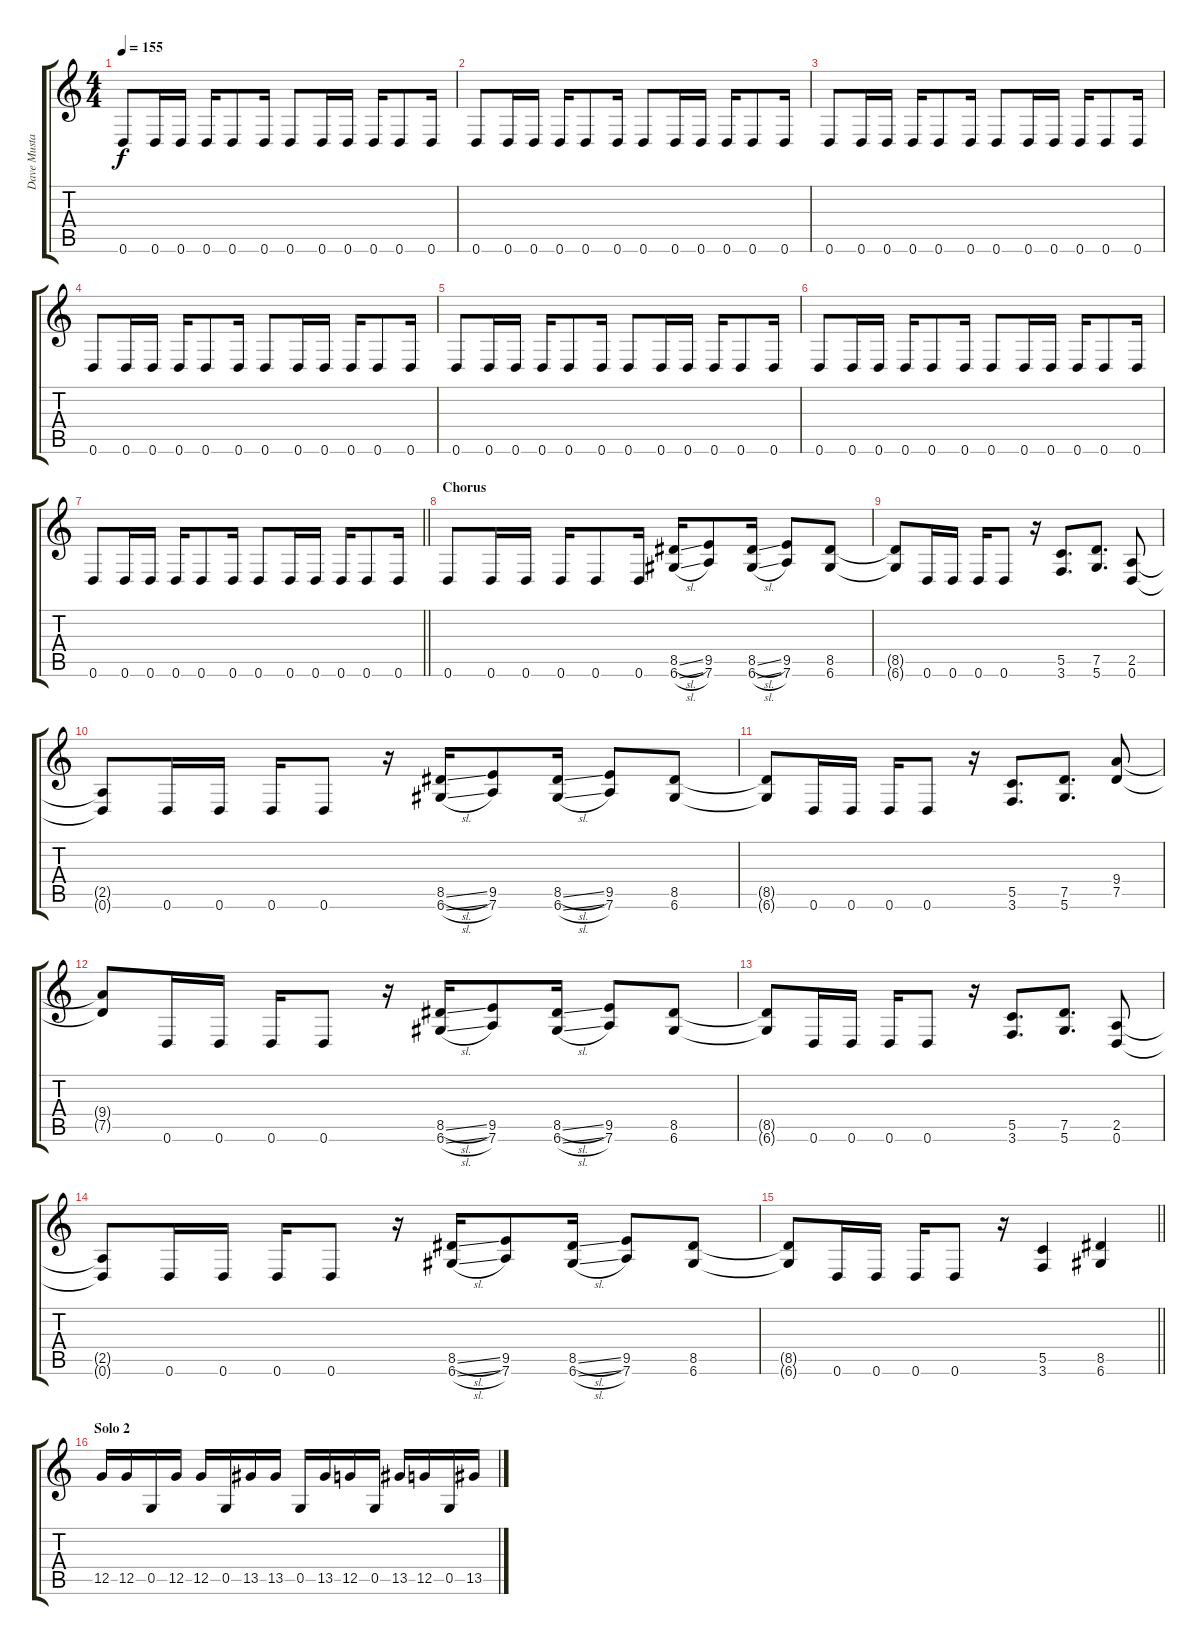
\track ("Dave Mustaine" "Dave Musta") {instrument distortionguitar}
\staff {score tabs}
\tuning (D4 A3 F3 C3 G2 D2) {hide}
\ts (4 4)
\tempo 155
\clef g2
\ks c
0.6.8{dy f} 0.6.16 0.6.16 0.6.16 0.6.8 0.6.16 0.6.8 0.6.16 0.6.16 0.6.16 0.6.8 0.6.16 |
0.6.8 0.6.16 0.6.16 0.6.16 0.6.8 0.6.16 0.6.8 0.6.16 0.6.16 0.6.16 0.6.8 0.6.16 |
0.6.8 0.6.16 0.6.16 0.6.16 0.6.8 0.6.16 0.6.8 0.6.16 0.6.16 0.6.16 0.6.8 0.6.16 |
0.6.8 0.6.16 0.6.16 0.6.16 0.6.8 0.6.16 0.6.8 0.6.16 0.6.16 0.6.16 0.6.8 0.6.16 |
0.6.8 0.6.16 0.6.16 0.6.16 0.6.8 0.6.16 0.6.8 0.6.16 0.6.16 0.6.16 0.6.8 0.6.16 |
0.6.8 0.6.16 0.6.16 0.6.16 0.6.8 0.6.16 0.6.8 0.6.16 0.6.16 0.6.16 0.6.8 0.6.16 |
\barLineRight lightlight
0.6.8 0.6.16 0.6.16 0.6.16 0.6.8 0.6.16 0.6.8 0.6.16 0.6.16 0.6.16 0.6.8 0.6.16 |
\section ("" "Chorus")
0.6.8 0.6.16 0.6.16 0.6.16 0.6.8 0.6.16 (8.5{sl} 6.6{sl}).16 (9.5 7.6).8 (8.5{sl} 6.6{sl}).16 (9.5 7.6).8 (8.5 6.6).8 |
(8.5{t} 6.6{t}).8 0.6.16 0.6.16 0.6.16 0.6.8 r.16 (5.5 3.6).8{d} (7.5 5.6).8{d} (2.5 0.6).8 |
(2.5{t} 0.6{t}).8 0.6.16 0.6.16 0.6.16 0.6.8 r.16 (8.5{sl} 6.6{sl}).16 (9.5 7.6).8 (8.5{sl} 6.6{sl}).16 (9.5 7.6).8 (8.5 6.6).8 |
(8.5{t} 6.6{t}).8 0.6.16 0.6.16 0.6.16 0.6.8 r.16 (5.5 3.6).8{d} (7.5 5.6).8{d} (9.4 7.5).8 |
(9.4{t} 7.5{t}).8 0.6.16 0.6.16 0.6.16 0.6.8 r.16 (8.5{sl} 6.6{sl}).16 (9.5 7.6).8 (8.5{sl} 6.6{sl}).16 (9.5 7.6).8 (8.5 6.6).8 |
(8.5{t} 6.6{t}).8 0.6.16 0.6.16 0.6.16 0.6.8 r.16 (5.5 3.6).8{d} (7.5 5.6).8{d} (2.5 0.6).8 |
(2.5{t} 0.6{t}).8 0.6.16 0.6.16 0.6.16 0.6.8 r.16 (8.5{sl} 6.6{sl}).16 (9.5 7.6).8 (8.5{sl} 6.6{sl}).16 (9.5 7.6).8 (8.5 6.6).8 |
\barLineRight lightlight
(8.5{t} 6.6{t}).8 0.6.16 0.6.16 0.6.16 0.6.8 r.16 (5.5 3.6).4 (8.5 6.6).4 |
\section ("" "Solo 2")
12.5.16 12.5.16 0.5.16 12.5.16 12.5.16 0.5.16 13.5.16 13.5.16 0.5.16 13.5.16 12.5.16 0.5.16 13.5.16 12.5.16 0.5.16 13.5.16
